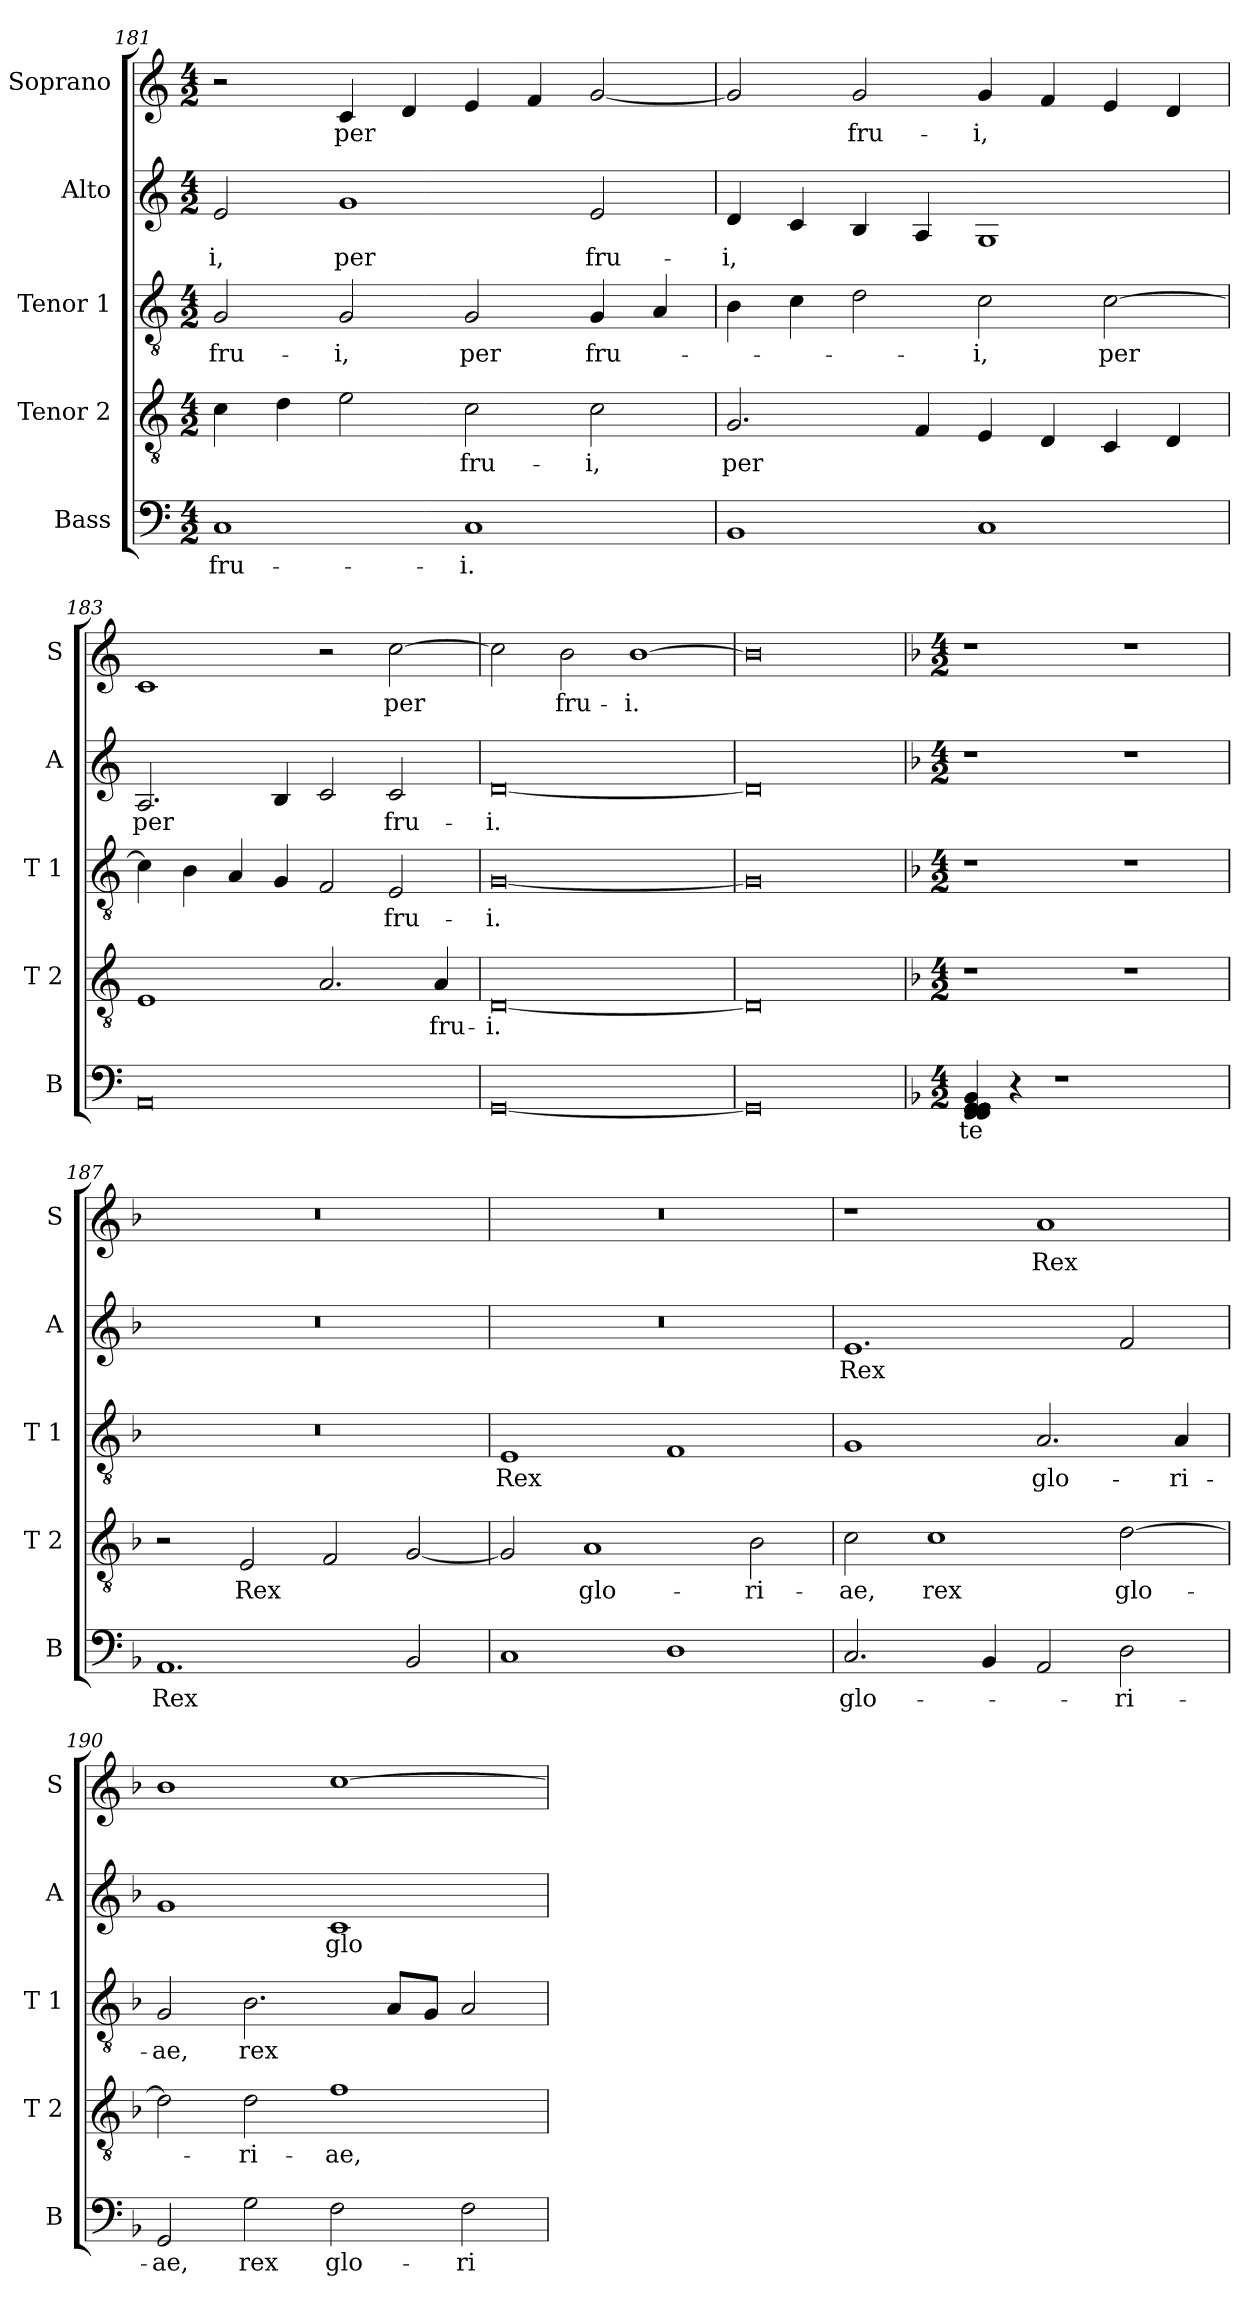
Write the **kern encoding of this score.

**kern	**text	**kern	**text	**kern	**text	**kern	**text	**kern	**text
*part5	*part5	*part4	*part4	*part3	*part3	*part2	*part2	*part1	*part1
*staff5	*staff5	*staff4	*staff4	*staff3	*staff3	*staff2	*staff2	*staff1	*staff1
*I"Bass	*	*I"Tenor 2	*	*I"Tenor 1	*	*I"Alto	*	*I"Soprano	*
*I'B	*	*I'T 2	*	*I'T 1	*	*I'A	*	*I'S	*
*clefF4	*	*clefGv2	*	*clefGv2	*	*clefG2	*	*clefG2	*
*k[]	*	*k[]	*	*k[]	*	*k[]	*	*k[]	*
*C:	*	*C:	*	*C:	*	*C:	*	*C:	*
*M4/2	*	*M4/2	*	*M4/2	*	*M4/2	*	*M4/2	*
=181	=181	=181	=181	=181	=181	=181	=181	=181	=181
!	!LO:LY:b:cj	!	!	!	!LO:LY:b:cj	!	!LO:LY:b:cj	!	!
1C	fru-	4c\	.	2G/	fru-	2e/	-i,	2r	.
.	.	4d\	.	.	.	.	.	.	.
!	!	!	!	!	!LO:LY:b:cj	!	!LO:LY:b:cj	!	!LO:LY:b
.	.	2e\	.	2G/	-i,	1g	per	4c/	per
.	.	.	.	.	.	.	.	4d/	.
!	!LO:LY:b:rj	!	!LO:LY:b:cj	!	!LO:LY:b:cj	!	!	!	!
1C	-i.	2c\	fru-	2G/	per	.	.	4e/	.
.	.	.	.	.	.	.	.	4f/	.
!	!	!	!LO:LY:b:cj	!	!LO:LY:b:cj	!	!LO:LY:b:cj	!	!
.	.	2c\	-i,	4G/	fru-	2e/	fru-	[>2g/	.
.	.	.	.	4A/	.	.	.	.	.
!!LO:LB:g=z
=182	=182	=182	=182	=182	=182	=182	=182	=182	=182
!	!	!	!LO:LY:b:cj	!	!	!	!LO:LY:b:rj	!	!
1BB	.	2.G/	per	4B\	.	4d/	-i,	2g/]	.
.	.	.	.	4c\	.	4c/	.	.	.
!	!	!	!	!	!	!	!	!	!LO:LY:b:cj
.	.	.	.	2d\	.	4B/	.	2g/	fru-
.	.	4F/	.	.	.	4A/	.	.	.
!	!	!	!	!	!LO:LY:b:cj	!	!	!	!LO:LY:b:rj
1C	.	4E/	.	2c\	-i,	1G	.	4g/	-i,
.	.	4D/	.	.	.	.	.	4f/	.
!	!	!	!	!	!LO:LY:b:cj	!	!	!	!
.	.	4C/	.	[>2c\	per	.	.	4e/	.
.	.	4D/	.	.	.	.	.	4d/	.
=183	=183	=183	=183	=183	=183	=183	=183	=183	=183
!	!	!	!	!	!	!	!LO:LY:b:cj	!	!
0AA	.	1E	.	4c\]	.	2.A/	per	1c	.
.	.	.	.	4B\	.	.	.	.	.
.	.	.	.	4A/	.	.	.	.	.
.	.	.	.	4G/	.	4B/	.	.	.
.	.	2.A/	.	2F/	.	2c/	.	2r	.
!	!	!	!	!	!LO:LY:b:cj	!	!LO:LY:b:cj	!	!LO:LY:b:cj
.	.	.	.	2E/	fru-	2c/	fru-	[>2cc\	per
!	!	!	!LO:LY:b:cj	!	!	!	!	!	!
.	.	4A/	fru-	.	.	.	.	.	.
=184	=184	=184	=184	=184	=184	=184	=184	=184	=184
!	!	!	!LO:LY:b:rj	!	!LO:LY:b:rj	!	!LO:LY:b:rj	!	!
[<0GG	.	[<0D	-i.	[<0G	-i.	[<0d	-i.	2cc\]	.
!	!	!	!	!	!	!	!	!	!LO:LY:b:cj
.	.	.	.	.	.	.	.	2b\	fru-
!	!	!	!	!	!	!	!	!	!LO:LY:b:rj
.	.	.	.	.	.	.	.	[>1b	-i.
=185	=185	=185	=185	=185	=185	=185	=185	=185	=185
0GG]	.	0D]	.	0G]	.	0d]	.	0b]	.
!!LO:PB:g=z
=186	=186!	=186	=186!	=186	=186!	=186	=186!	=186!	=186!
*k[b-]	*	*k[b-]	*	*k[b-]	*	*k[b-]	*	*k[b-]	*
*F:	*	*F:	*	*F:	*	*F:	*	*F:	*
*M4/2	*	*M4/2	*	*M4/2	*	*M4/2	*	*M4/2	*
!	!LO:LY:b:rj	!	!	!	!	!	!	!	!
4GG/ 4FF/ 4GG/ 4GG/ 4GG/ 4GG/ 4GG/ 4GG/ 4BB-/ 4GG/ 4FF/	-te	1r	.	1r	.	1r	.	1r	.
4r	.	.	.	.	.	.	.	.	.
!LO:N:vis=1	!	!	!	!	!	!	!	!	!
1.r	.	.	.	.	.	.	.	.	.
.	.	1r	.	1r	.	1r	.	1r	.
=187	=187	=187	=187	=187	=187	=187	=187	=187	=187
!	!LO:LY:b:cj	!	!	!LO:N:vis=1	!	!LO:N:vis=1	!	!LO:N:vis=1	!
1.AA	Rex	2r	.	0r	.	0r	.	0r	.
!	!	!	!LO:LY:b	!	!	!	!	!	!
.	.	2E/	Rex	.	.	.	.	.	.
.	.	2F/	.	.	.	.	.	.	.
2BB-/	.	[<2G/	.	.	.	.	.	.	.
=188	=188	=188	=188	=188	=188	=188	=188	=188	=188
!	!	!	!	!	!LO:LY:b:cj	!LO:N:vis=1	!	!LO:N:vis=1	!
1C	.	2G/]	.	1E	Rex	0r	.	0r	.
!	!	!	!LO:LY:b:cj	!	!	!	!	!	!
.	.	1A	glo-	.	.	.	.	.	.
1D	.	.	.	1F	.	.	.	.	.
!	!	!	!LO:LY:b:cj	!	!	!	!	!	!
.	.	2B-\	-ri-	.	.	.	.	.	.
=189	=189	=189	=189	=189	=189	=189	=189	=189	=189
!	!LO:LY:b:cj	!	!LO:LY:b:cj	!	!	!	!LO:LY:b:cj	!	!
2.C/	glo-	2c\	-ae,	1G	.	1.e	Rex	1r	.
!	!	!	!LO:LY:b:cj	!	!	!	!	!	!
.	.	1c	rex	.	.	.	.	.	.
4BB-/	.	.	.	.	.	.	.	.	.
!	!	!	!	!	!LO:LY:b:cj	!	!	!	!LO:LY:b:cj
2AA/	.	.	.	2.A/	glo-	.	.	1a	Rex
!	!LO:LY:b:cj	!	!LO:LY:b:cj	!	!	!	!	!	!
2D\	-ri-	[<2d\	glo-	.	.	2f/	.	.	.
!	!	!	!	!	!LO:LY:b:cj	!	!	!	!
.	.	.	.	4A/	-ri-	.	.	.	.
!!LO:LB:g=z
=190	=190	=190	=190	=190	=190	=190	=190	=190	=190
!	!LO:LY:b:cj	!	!	!	!LO:LY:b:cj	!	!	!	!
2GG/	-ae,	2d\]	.	2G/	-ae,	1g	.	1b-	.
!	!LO:LY:b:cj	!	!LO:LY:b:cj	!	!LO:LY:b:cj	!	!	!	!
2G\	rex	2d\	-ri-	2.B-\	rex	.	.	.	.
!	!LO:LY:b:cj	!	!LO:LY:b:cj	!	!	!	!LO:LY:b:cj	!	!
2F\	glo-	1f	-ae,	.	.	1c	glo-	[>1cc	.
.	.	.	.	8A/L	.	.	.	.	.
.	.	.	.	8G/J	.	.	.	.	.
!	!LO:LY:b:cj	!	!	!	!	!	!	!	!
2F\	-ri-	.	.	2A/	.	.	.	.	.
=	=	=	=	=	=	=	=	=	=
*-	*-	*-	*-	*-	*-	*-	*-	*-	*-
